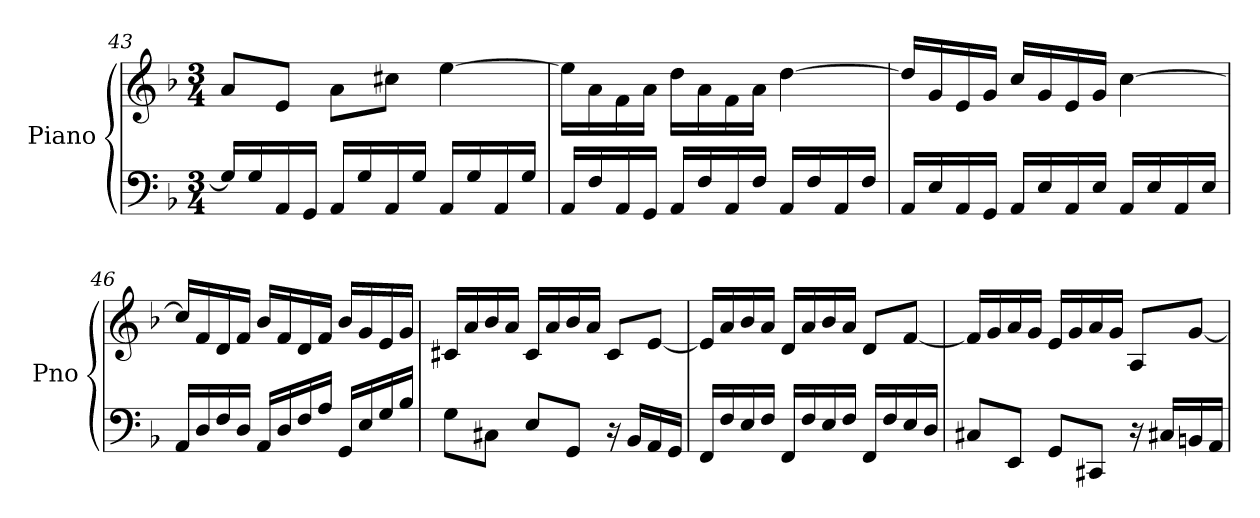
**kern	**kern
*part1	*part1
*staff2	*staff1
*I"Piano	*
*I'Pno	*
*clefF4	*clefG2
*k[b-]	*k[b-]
*M3/4	*M3/4
=43	=43
16G/LL]	8a/L
16G/	.
16AA/	8e/J
16GG/JJ	.
16AA/LL	8a\L
16G/	.
16AA/	8cc#X\J
16G/JJ	.
16AA/LL	[4ee\
16G/	.
16AA/	.
16G/JJ	.
=44	=44
16AA/LL	16ee\LL]
16F/	16a\
16AA/	16f\
16GG/JJ	16a\JJ
16AA/LL	16dd\LL
16F/	16a\
16AA/	16f\
16F/JJ	16a\JJ
16AA/LL	[4dd\
16F/	.
16AA/	.
16F/JJ	.
!!LO:PB:g=z
=45	=45
16AA/LL	16dd/LL]
16E/	16g/
16AA/	16e/
16GG/JJ	16g/JJ
16AA/LL	16cc/LL
16E/	16g/
16AA/	16e/
16E/JJ	16g/JJ
16AA/LL	[4cc\
16E/	.
16AA/	.
16E/JJ	.
=46	=46
16AA/LL	16cc/LL]
16D/	16f/
16F/	16d/
16D/JJ	16f/JJ
16AA/LL	16b-/LL
16D/	16f/
16F/	16d/
16A/JJ	16f/JJ
16GG/LL	16b-/LL
16E/	16g/
16G/	16e/
16B-/JJ	16g/JJ
=47	=47
8G\L	16c#X/LL
.	16a/
8C#X\J	16b-/
.	16a/JJ
8E/L	16c#/LL
.	16a/
8GG/J	16b-/
.	16a/JJ
16r	8c#/L
16BB-/LL	.
16AA/	[8e/J
16GG/JJ	.
=48	=48
16FF/LL	16e/LL]
16F/	16a/
16E/	16b-/
16F/JJ	16a/JJ
16FF/LL	16d/LL
16F/	16a/
16E/	16b-/
16F/JJ	16a/JJ
16FF/LL	8d/L
16F/	.
16E/	[8f/J
16D/JJ	.
!!LO:LB:g=z
=49	=49
8C#X/L	16f/LL]
.	16g/
8EE/J	16a/
.	16g/JJ
8GG/L	16e/LL
.	16g/
8CC#X/J	16a/
.	16g/JJ
16r	8A/L
16C#X/LL	.
16BBn/	[8g/J
16AA/JJ	.
=	=
*-	*-
